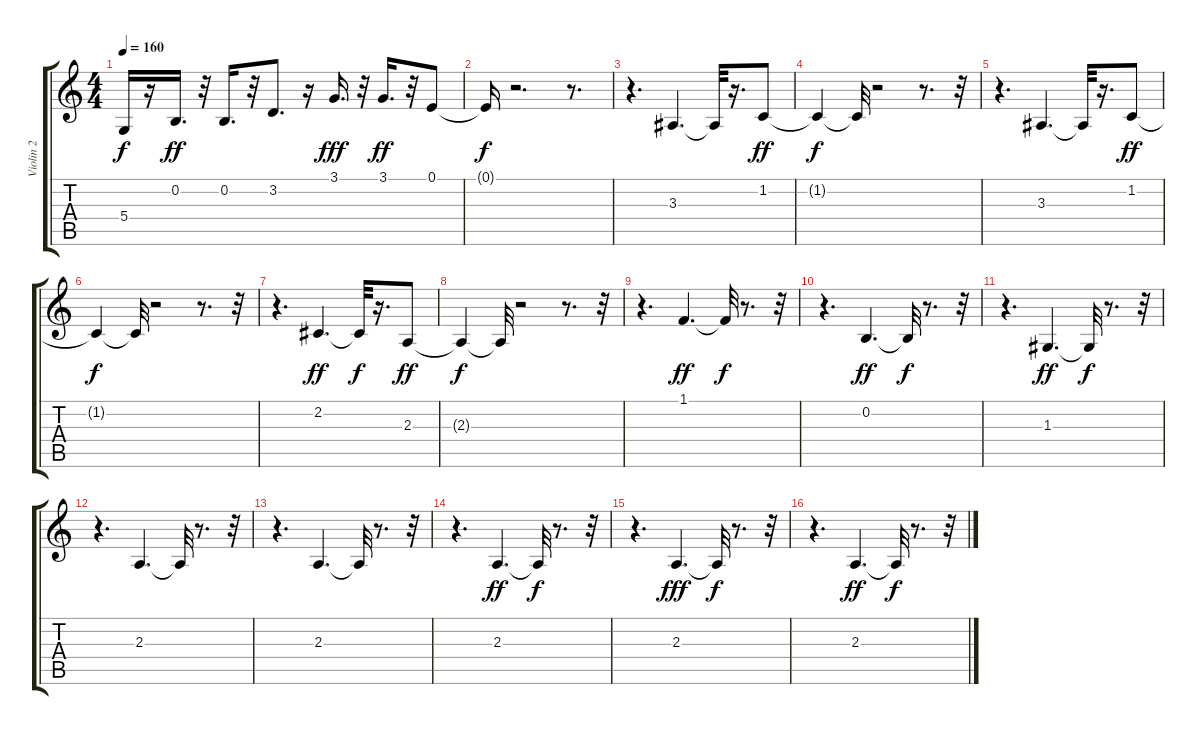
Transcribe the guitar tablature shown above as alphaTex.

\track ("Violin 2" "Violin 2") {instrument violin}
\staff {score tabs}
\tuning (E4 B3 G3 D3 A2 E2) {hide}
\ts (4 4)
\tempo 160
\clef g2
\ks c
5.4{t}.16{dy f} r.16 0.2.16{d dy ff} r.32 0.2.16{d} r.32 3.2.8{d} r.16 3.1.16{d dy fff} r.32 3.1.16{d dy ff} r.32 0.1.8 |
0.1{t}.16{dy f} r.2{d} r.8{d} |
r.4{d} 3.3.4{d} 3.3{t}.32 r.16{d} 1.2.8{dy ff} |
1.2{t}.4{dy f} 1.2{t}.32 r.2 r.8{d} r.32 |
r.4{d} 3.3.4{d} 3.3{t}.32 r.16{d} 1.2.8{dy ff} |
1.2{t}.4{dy f} 1.2{t}.32 r.2 r.8{d} r.32 |
r.4{d} 2.2.4{d dy ff} 2.2{t}.32{dy f} r.16{d} 2.3.8{dy ff} |
2.3{t}.4{dy f} 2.3{t}.32 r.2 r.8{d} r.32 |
r.4{d} 1.1.4{d dy ff} 1.1{t}.32{dy f} r.8{d} r.32 |
r.4{d} 0.2.4{d dy ff} 0.2{t}.32{dy f} r.8{d} r.32 |
r.4{d} 1.3.4{d dy ff} 1.3{t}.32{dy f} r.8{d} r.32 |
r.4{d} 2.3.4{d} 2.3{t}.32 r.8{d} r.32 |
r.4{d} 2.3.4{d} 2.3{t}.32 r.8{d} r.32 |
r.4{d} 2.3.4{d dy ff} 2.3{t}.32{dy f} r.8{d} r.32 |
r.4{d} 2.3.4{d dy fff} 2.3{t}.32{dy f} r.8{d} r.32 |
r.4{d} 2.3.4{d dy ff} 2.3{t}.32{dy f} r.8{d} r.32
